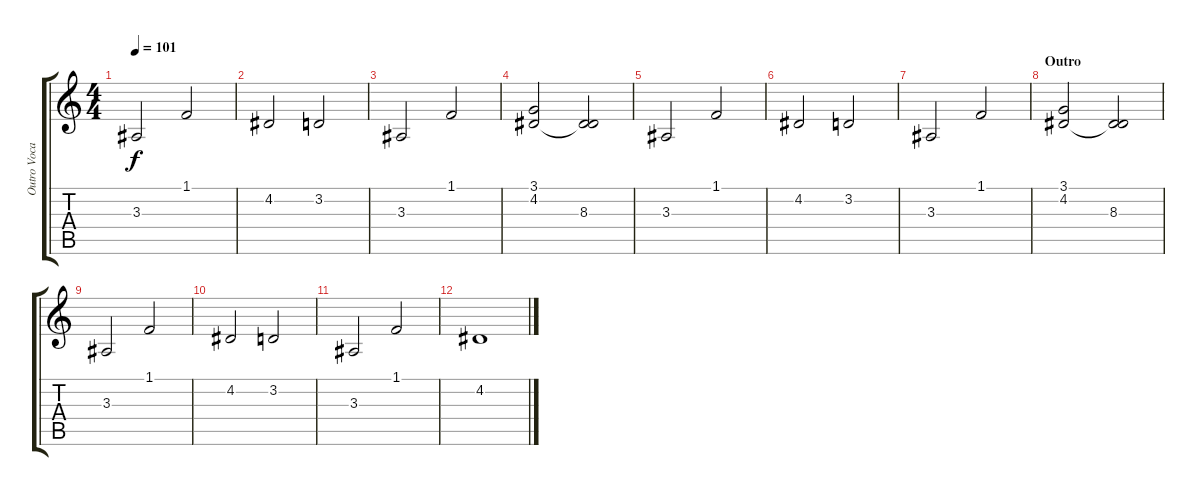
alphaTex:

\track ("Outro Vocals" "Outro Voca") {instrument tenorsax}
\staff {score tabs}
\tuning (E4 B3 G3 D3 A2 E2) {hide}
\ts (4 4)
\tempo 101
\clef g2
\ks c
3.3.2{dy f} 1.1.2 |
4.2.2 3.2.2 |
3.3.2 1.1.2 |
(3.1 4.2).2 (4.2{t} 8.3).2 |
3.3.2 1.1.2 |
4.2.2 3.2.2 |
3.3.2 1.1.2 |
\section ("" "Outro")
(3.1 4.2).2 (4.2{t} 8.3).2 |
3.3.2 1.1.2 |
4.2.2 3.2.2 |
3.3.2 1.1.2 |
4.2.1
